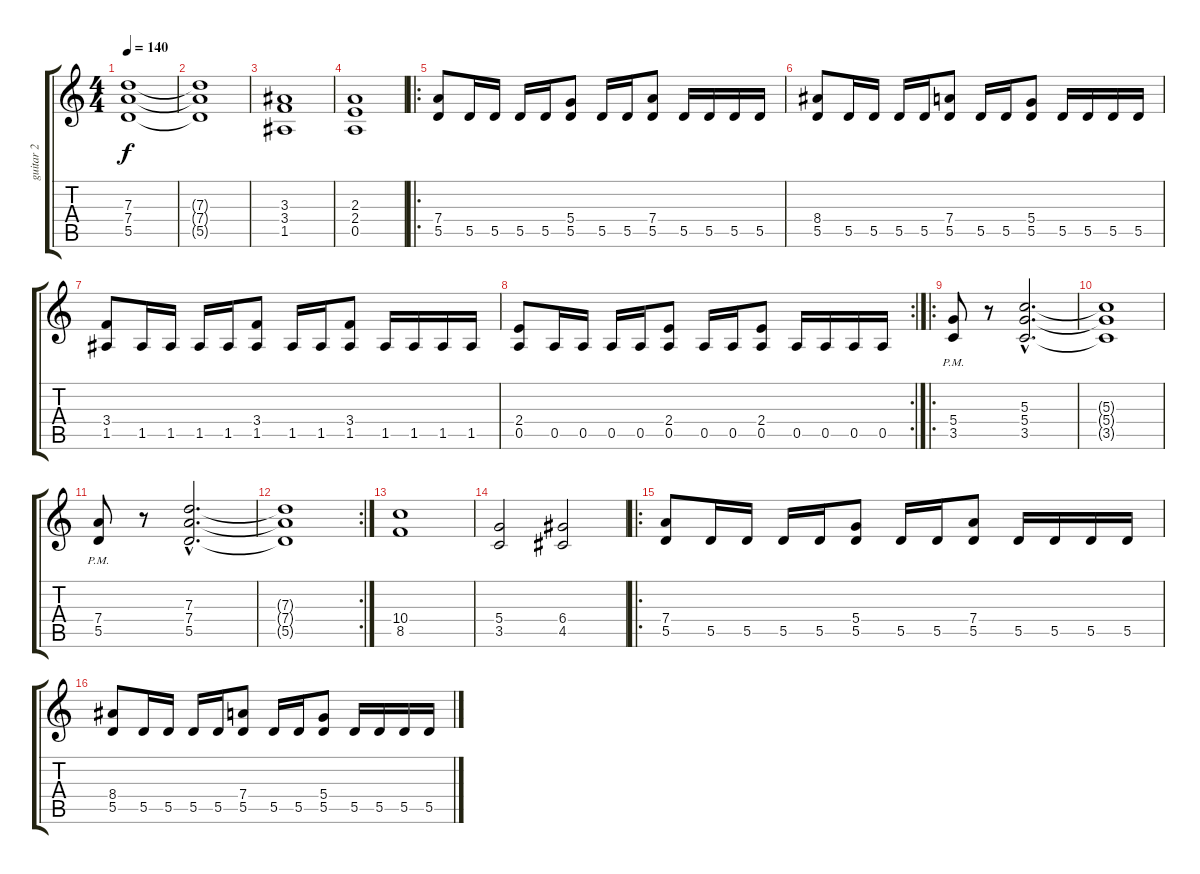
\track ("guitar 2" "guitar 2") {instrument overdrivenguitar}
\staff {score tabs}
\tuning (E4 B3 G3 D3 A2 E2) {hide}
\ts (4 4)
\tempo 140
\clef g2
\ks c
(7.3 7.4 5.5).1{dy f instrument overdrivenguitar} |
(7.3{t} 7.4{t} 5.5{t}).1 |
(3.3 3.4 1.5).1 |
(2.3 2.4 0.5).1 |
\ro
(7.4 5.5).8 5.5.16 5.5.16 5.5.16 5.5.16 (5.4 5.5).8 5.5.16 5.5.16 (7.4 5.5).8 5.5.16 5.5.16 5.5.16 5.5.16 |
(8.4 5.5).8 5.5.16 5.5.16 5.5.16 5.5.16 (7.4 5.5).8 5.5.16 5.5.16 (5.4 5.5).8 5.5.16 5.5.16 5.5.16 5.5.16 |
(3.4 1.5).8 1.5.16 1.5.16 1.5.16 1.5.16 (3.4 1.5).8 1.5.16 1.5.16 (3.4 1.5).8 1.5.16 1.5.16 1.5.16 1.5.16 |
\rc 2
(2.4 0.5).8 0.5.16 0.5.16 0.5.16 0.5.16 (2.4 0.5).8 0.5.16 0.5.16 (2.4 0.5).8 0.5.16 0.5.16 0.5.16 0.5.16 |
\ro
(5.4{pm} 3.5{pm}).8 r.8 (5.3{hac} 5.4{hac} 3.5{hac}).2{d} |
(5.3{t} 5.4{t} 3.5{t}).1 |
(7.4{pm} 5.5{pm}).8 r.8 (7.3{hac} 7.4{hac} 5.5{hac}).2{d} |
\rc 2
(7.3{t} 7.4{t} 5.5{t}).1 |
(10.4 8.5).1 |
(5.4 3.5).2 (6.4 4.5).2 |
\ro
(7.4 5.5).8 5.5.16 5.5.16 5.5.16 5.5.16 (5.4 5.5).8 5.5.16 5.5.16 (7.4 5.5).8 5.5.16 5.5.16 5.5.16 5.5.16 |
(8.4 5.5).8 5.5.16 5.5.16 5.5.16 5.5.16 (7.4 5.5).8 5.5.16 5.5.16 (5.4 5.5).8 5.5.16 5.5.16 5.5.16 5.5.16
